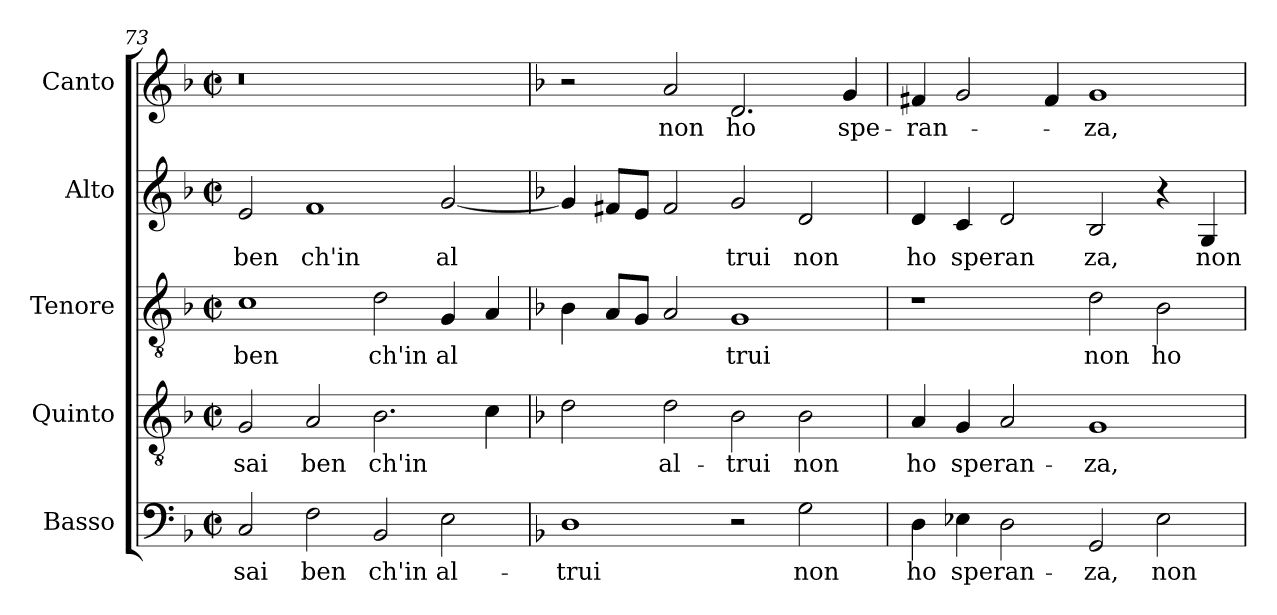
**kern	**text	**kern	**text	**kern	**text	**kern	**text	**kern	**text
*part5	*part5	*part4	*part4	*part3	*part3	*part2	*part2	*part1	*part1
*staff5	*staff5	*staff4	*staff4	*staff3	*staff3	*staff2	*staff2	*staff1	*staff1
*I"Basso	*	*I"Quinto	*	*I"Tenore	*	*I"Alto	*	*I"Canto	*
*clefF4	*	*clefGv2	*	*clefGv2	*	*clefG2	*	*clefG2	*
*k[b-]	*	*k[b-]	*	*k[b-]	*	*k[b-]	*	*k[b-]	*
*F:	*	*F:	*	*F:	*	*F:	*	*F:	*
*M2/2	*	*M2/2	*	*M2/2	*	*M2/2	*	*M2/2	*
*met(c|)	*	*met(c|)	*	*met(c|)	*	*met(c|)	*	*met(c|)	*
=73	=73	=73	=73	=73	=73	=73	=73	=73	=73
!	!LO:LY:b:cj	!	!LO:LY:b:cj	!	!LO:LY:b:cj	!	!LO:LY:b:cj	!	!
2C/	sai	2G/	sai	1c	ben	2e/	ben	0r	.
!	!LO:LY:b:cj	!	!LO:LY:b:cj	!	!	!	!LO:LY:b:cj	!	!
2F\	ben	2A/	ben	.	.	1f	ch'in	.	.
!	!LO:LY:b:cj	!	!LO:LY:b	!	!LO:LY:b:cj	!	!	!	!
2BB-/	ch'in	2.B-\	ch'in	2d\	ch'in	.	.	.	.
!	!LO:LY:b:cj	!	!	!	!LO:LY:b:cj	!	!LO:LY:b:cj	!	!
2E\	al-	.	.	4G/	al	[<2g/	al	.	.
.	.	4c\	.	4A/	.	.	.	.	.
=74	=74	=74	=74	=74	=74	=74	=74	=74	=74
*k[b-]	*	*	*	*	*	*	*	*	*
*F:	*	*	*	*	*	*	*	*	*
!	!LO:LY:b:cj	!	!	!	!	!	!	!	!
1D	-trui	2d\	.	4B-\	.	4g/]	.	2r	.
.	.	.	.	8A/L	.	8f#/L	.	.	.
.	.	.	.	8G/J	.	8e/J	.	.	.
!	!	!	!LO:LY:b:cj	!	!	!	!	!	!LO:LY:b:cj
.	.	2d\	al-	2A/	.	2f#/	.	2a/	non
!	!	!	!LO:LY:b:cj	!	!LO:LY:b:cj	!	!LO:LY:b:cj	!	!LO:LY:b:cj
2r	.	2B-\	-trui	1G	trui	2g/	trui	2.d/	ho
!	!LO:LY:b:cj	!	!LO:LY:b:cj	!	!	!	!LO:LY:b:cj	!	!
2G\	non	2B-\	non	.	.	2d/	non	.	.
!	!	!	!	!	!	!	!	!	!LO:LY:b:cj
.	.	.	.	.	.	.	.	4g/	spe-
=75	=75	=75	=75	=75	=75	=75	=75	=75	=75
!	!LO:LY:b:cj	!	!LO:LY:b:cj	!	!	!	!LO:LY:b:cj	!	!LO:LY:b
4D\	ho	4A/	ho	1r	.	4d/	ho	4f#X/	-ran-
!	!LO:LY:b	!	!LO:LY:b	!	!	!	!LO:LY:b	!	!
4E-X\	speran-	4G/	speran-	.	.	4c/	speran	2g/	.
2D\	.	2A/	.	.	.	2d/	.	.	.
.	.	.	.	.	.	.	.	4f#/	.
!	!LO:LY:b:cj	!	!LO:LY:b:cj	!	!LO:LY:b:cj	!	!LO:LY:b:cj	!	!LO:LY:b:cj
2GG/	-za,	1G	-za,	2d\	non	2B-/	za,	1g	-za,
!	!LO:LY:b:cj	!	!	!	!LO:LY:b:cj	!	!	!	!
2E-\	non	.	.	2B-\	ho	4r	.	.	.
!	!	!	!	!	!	!	!LO:LY:b:cj	!	!
.	.	.	.	.	.	4G/	non	.	.
=	=	=	=	=	=	=	=	=	=
*-	*-	*-	*-	*-	*-	*-	*-	*-	*-
